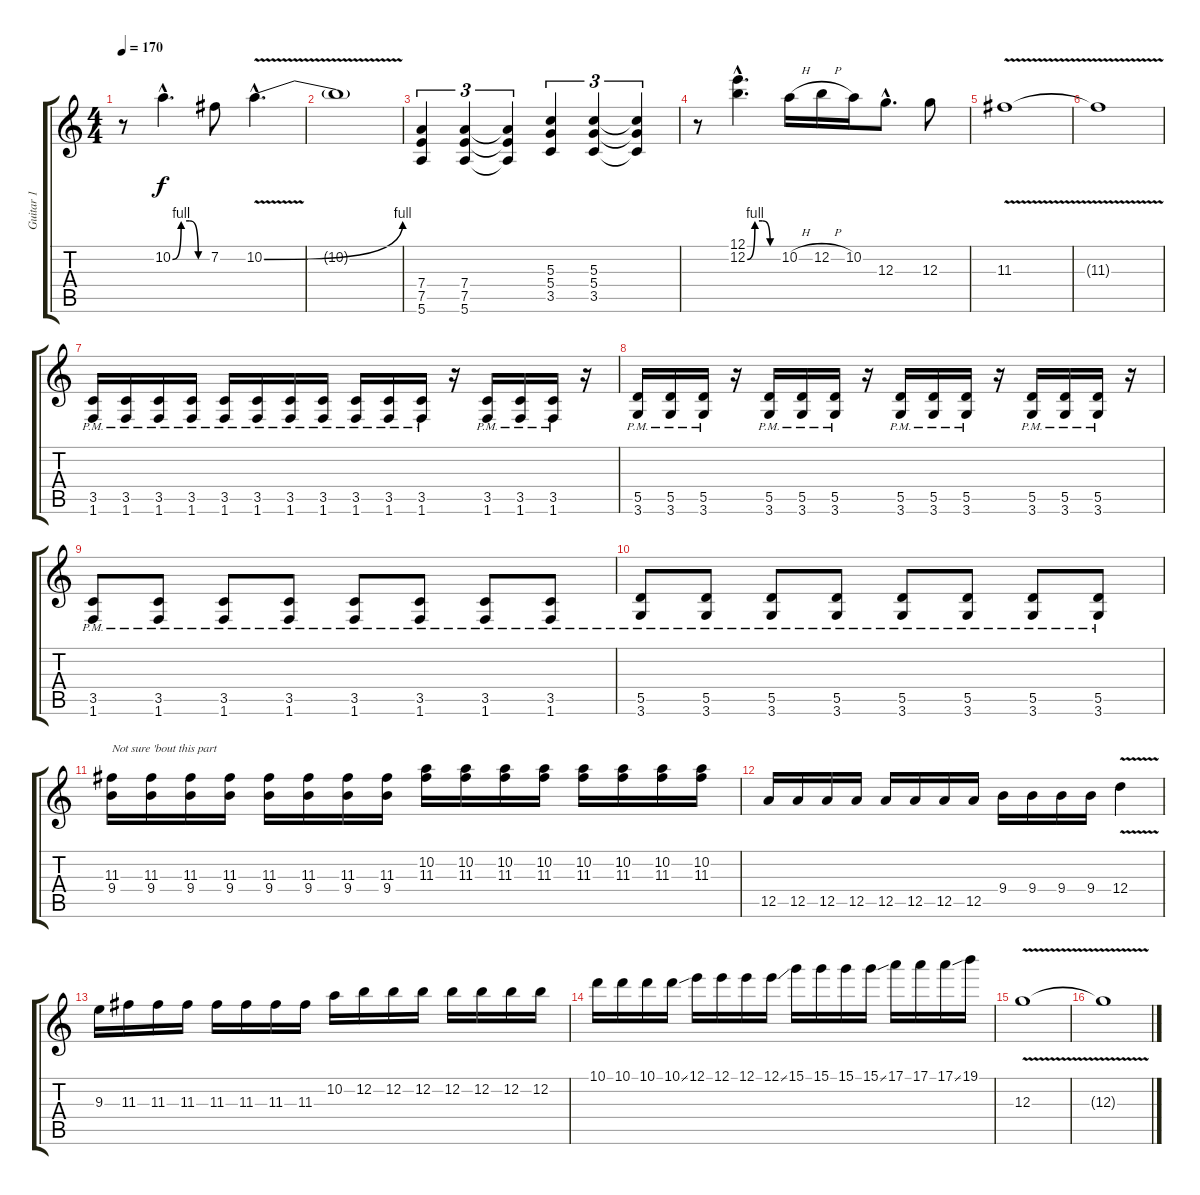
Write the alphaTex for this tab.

\track ("Guitar 1" "Guitar 1") {instrument distortionguitar}
\staff {score tabs}
\tuning (E4 B3 G3 D3 A2 E2) {hide}
\ts (4 4)
\tempo 170
\clef g2
\ks c
r.8{dy f} 10.2{be (custom 0 0 15 4 30 4 45 0 60 0) hac}.4{d} 7.2.8 10.2{be (bend 0 0 60 4) v hac}.4{d} |
10.2{t}.1 |
(7.4 7.5 5.6).4{tu (3 2)} (7.4 7.5 5.6).4{tu (3 2)} (7.4{t} 7.5{t} 5.6{t}).4{tu (3 2)} (5.3 5.4 3.5).4{tu (3 2)} (5.3 5.4 3.5).4{tu (3 2)} (5.3{t} 5.4{t} 3.5{t}).4{tu (3 2)} |
r.8 (12.1{hac} 12.2{be (custom 0 0 15 4 30 4 45 0 60 0) hac}).4{d} 10.2{h}.16 12.2{h}.16 10.2.16 12.3{hac}.8{d} 12.3.8 |
11.3{v}.1 |
11.3{t}.1 |
(3.5{pm} 1.6{pm}).16 (3.5{pm} 1.6{pm}).16 (3.5{pm} 1.6{pm}).16 (3.5{pm} 1.6{pm}).16 (3.5{pm} 1.6{pm}).16 (3.5{pm} 1.6{pm}).16 (3.5{pm} 1.6{pm}).16 (3.5{pm} 1.6{pm}).16 (3.5{pm} 1.6{pm}).16 (3.5{pm} 1.6{pm}).16 (3.5{pm} 1.6{pm}).16 r.16 (3.5{pm} 1.6{pm}).16 (3.5{pm} 1.6{pm}).16 (3.5{pm} 1.6{pm}).16 r.16 |
(5.5{pm} 3.6{pm}).16 (5.5{pm} 3.6{pm}).16 (5.5{pm} 3.6{pm}).16 r.16 (5.5{pm} 3.6{pm}).16 (5.5{pm} 3.6{pm}).16 (5.5{pm} 3.6{pm}).16 r.16 (5.5{pm} 3.6{pm}).16 (5.5{pm} 3.6{pm}).16 (5.5{pm} 3.6{pm}).16 r.16 (5.5{pm} 3.6{pm}).16 (5.5{pm} 3.6{pm}).16 (5.5{pm} 3.6{pm}).16 r.16 |
(3.5{pm} 1.6{pm}).8 (3.5{pm} 1.6{pm}).8 (3.5{pm} 1.6{pm}).8 (3.5{pm} 1.6{pm}).8 (3.5{pm} 1.6{pm}).8 (3.5{pm} 1.6{pm}).8 (3.5{pm} 1.6{pm}).8 (3.5{pm} 1.6{pm}).8 |
(5.5{pm} 3.6{pm}).8 (5.5{pm} 3.6{pm}).8 (5.5{pm} 3.6{pm}).8 (5.5{pm} 3.6{pm}).8 (5.5{pm} 3.6{pm}).8 (5.5{pm} 3.6{pm}).8 (5.5{pm} 3.6{pm}).8 (5.5{pm} 3.6{pm}).8 |
(11.3 9.4).16{txt "Not sure 'bout this part"} (11.3 9.4).16 (11.3 9.4).16 (11.3 9.4).16 (11.3 9.4).16 (11.3 9.4).16 (11.3 9.4).16 (11.3 9.4).16 (10.2 11.3).16 (10.2 11.3).16 (10.2 11.3).16 (10.2 11.3).16 (10.2 11.3).16 (10.2 11.3).16 (10.2 11.3).16 (10.2 11.3).16 |
12.5.16 12.5.16 12.5.16 12.5.16 12.5.16 12.5.16 12.5.16 12.5.16 9.4.16 9.4.16 9.4.16 9.4.16 12.4{v}.4 |
9.3.16 11.3.16 11.3.16 11.3.16 11.3.16 11.3.16 11.3.16 11.3.16 10.2.16 12.2.16 12.2.16 12.2.16 12.2.16 12.2.16 12.2.16 12.2.16 |
10.1.16 10.1.16 10.1.16 10.1{ss}.16 12.1.16 12.1.16 12.1.16 12.1{ss}.16 15.1.16 15.1.16 15.1.16 15.1{ss}.16 17.1.16 17.1.16 17.1{ss}.16 19.1.16 |
12.3{v}.1 |
12.3{t}.1
